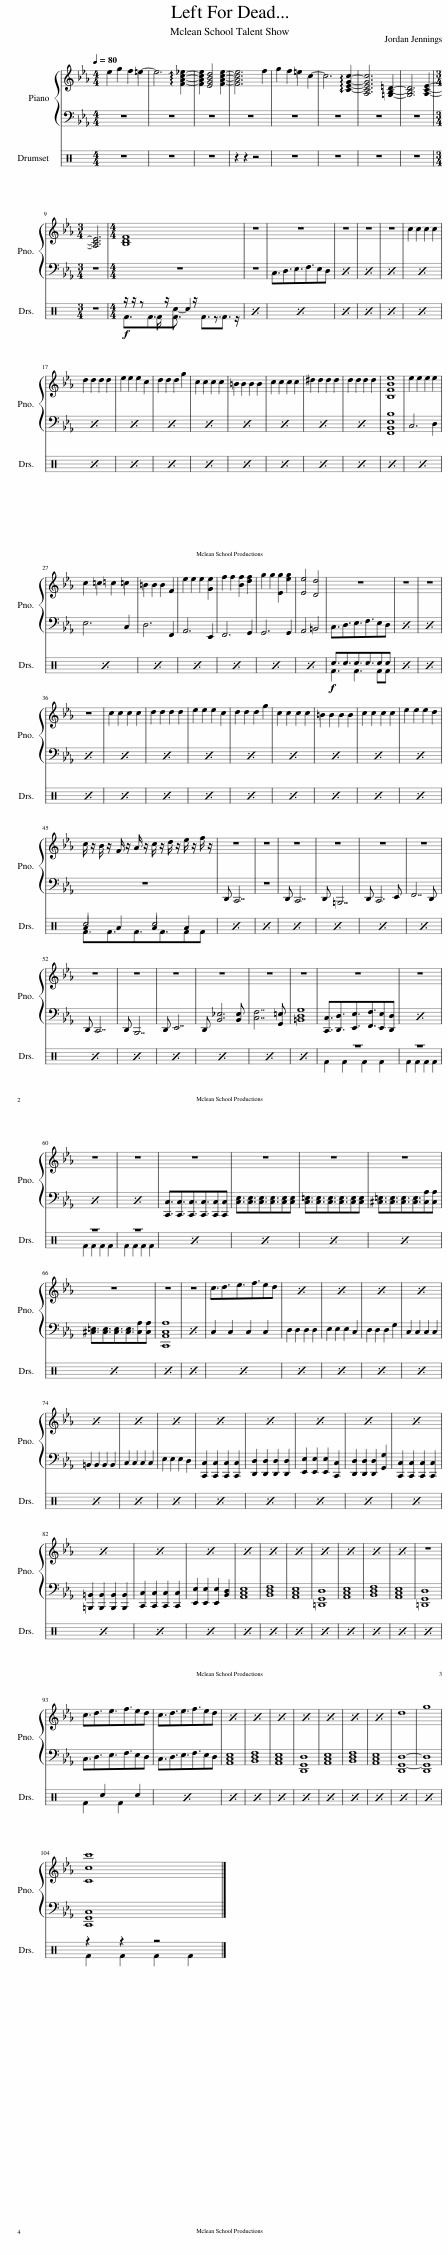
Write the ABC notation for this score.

X:1
%%score { 1 | 2 } ( 3 4 5 )
L:1/8
Q:1/4=80
M:4/4
I:linebreak $
K:Eb
V:1 treble
V:2 bass
V:3 perc
K:none
V:4 perc
K:none
V:5 perc
K:none
V:1
 e2 g2 f2 =e2- | e6 !arpeggio![FAc_e]2- | [FAce]2 [EGBd]4 [FAce]2- | [FAce]6 f2 | g2 f2 =e2 c2- | %5
 c6 !arpeggio![CEGc]2- | [A,CEGc]6 [=G,B,=D]2- | [G,B,D]6 [A,CE]2- |$[M:3/4] [A,CE]6 |[M:4/4] [B,DF]8 | %10
 z8 | z8 | z8 | z8 | z8 | %15
 c2 c2 c2 c2 |$ d2 d2 d2 d2 | e2 e2 e2 c2 | d2 d2 d2 g2 | c2 c2 c2 c2 | %20
 =B2 B2 B2 B2 | c2 c2 c2 c2 | ^d2 d2 d2 d2 | d2 d2 d2 d2 | [B,FBe]8 | %25
 e2 e2 e2 e2 |$ c2 =c2 =c2 =c2 | =B2 B2 B2 F2 | e2 e2 e2 [Ge]2 | f2 f2 [Bf]2 [df]2 | %30
 g2 g2 [Eg]2 [eg]2 | [Ee]4 [Dd]4 | z8 | z8 | z8 |$ %35
 z8 | c2 c2 c2 c2 | d2 d2 d2 d2 | e2 e2 e2 c2 | d2 d2 d2 g2 | %40
 c2 c2 c2 c2 | =B2 B2 B2 B2 | c2 c2 c2 c2 | e2 e2 e2 d2 |$ c/ z/ B/ z/ F/ z/ A/ z/ c/ z/ d/ z/ e/ z/ f/ z/ | %45
 z8 | z8 | z8 | z8 | z8 | %50
 z8 |$ z8 | z8 | z8 | z8 | %55
 z8 | z8 | z8 | z8 |$ z8 | %60
 z8 | z8 | z8 | z8 | z8 |$ %65
 z8 | z8 | z8 | c3/2d3/2e3/2f3/2ed | x8 | %70
 x8 | x8 | x8 |$ x8 | x8 | %75
 x8 | x8 | x8 | x8 | x8 | %80
 x8 |$ x8 | x8 | x8 | x8 | %85
 x8 | x8 | x8 | x8 | x8 | %90
 x8 | z8 |$ c3/2d3/2e3/2f3/2ed | c3/2d3/2e3/2f3/2ed | x8 | %95
 x8 | x8 | x8 | x8 | x8 | %100
 x8 | d8 | g8 |$ [Ccc']8 |] %104
V:2
 z8 | z8 | z8 | z8 | z8 | %5
 z8 | z8 | z8 |$[M:3/4] z6 |[M:4/4] z8 | %10
 z8 | C,3/2D,3/2E,3/2F,3/2E,D, | x8 | x8 | x8 | %15
 x8 |$ x8 | x8 | x8 | x8 | %20
 x8 | x8 | x8 | x8 | [F,,B,,E,B,]8 | %25
 C,6 D,2 |$ E,6 C,2 | D,6 F,,2 | A,,6 E,,2 | F,,6 G,,2 | %30
 G,,6 G,,2 | A,,4 =B,,4 | C,3/2D,3/2E,3/2F,3/2E,D, | x8 | x8 |$ %35
 x8 | x8 | x8 | x8 | x8 | %40
 x8 | x8 | x8 | x8 |$ z8 | %45
 D,, C,,7 | z8 | D,, C,,7 | D,, =B,,,7 | D,, C,,6 E,, | %50
 F,,7 D,, |$ D,, C,,7 | D,, B,,,7 | D,, E,,7 | D,, [B,,_E,]6 [B,,E,] | %55
 [C,F,]7 [G,,=E,] | [=B,,D,G,]8 | [C,,C,]3/2[D,,D,]3/2[E,,E,]3/2[F,,F,]3/2[E,,E,][D,,D,] | x8 |$ x8 | %60
 x8 | [C,,C,]3/2[C,,C,]3/2[C,,C,]3/2[C,,C,]3/2[C,,C,][C,,C,] | [C,E,]3/2[C,E,]3/2[C,E,]3/2[C,E,]3/2[C,E,][C,E,] | [C,=E,]3/2[C,E,]3/2[C,E,]3/2[C,E,]3/2[C,E,][C,E,] | [^C,=E,]3/2[C,E,]3/2[C,E,]3/2[C,E,]3/2[C,A,][C,A,] |$ %65
 [^C,=E,]3/2[C,E,]3/2[C,E,]3/2[C,E,]3/2[C,A,][C,A,] | [C,,A,,C,A,]8 | x8 | C,2 C,2 C,2 C,2 | D,2 D,2 D,2 D,2 | %70
 E,2 E,2 E,2 C,2 | D,2 D,2 D,2 G,2 | C,2 C,2 C,2 C,2 |$ =B,,2 B,,2 B,,2 B,,2 | C,2 C,2 C,2 C,2 | %75
 E,2 E,2 E,2 D,2 | [C,,C,]2 [C,,C,]2 [C,,C,]2 [C,,C,]2 | [D,,D,]2 [D,,D,]2 [D,,D,]2 [D,,D,]2 | [E,,E,]2 [E,,E,]2 [E,,E,]2 [C,,C,]2 | [D,,D,]2 [D,,D,]2 [D,,D,]2 [G,,G,]2 | %80
 [C,,C,]2 [C,,C,]2 [C,,C,]2 [C,,C,]2 |$ [=B,,,=B,,]2 [B,,,B,,]2 [B,,,B,,]2 [B,,,B,,]2 | [C,,C,]2 [C,,C,]2 [C,,C,]2 [C,,C,]2 | [E,,E,]2 [E,,E,]2 [E,,E,]2 [B,,D,]2 | [A,,C,E,]8 | %85
 [B,,D,F,]8 | [A,,C,E,]8 | [=D,,G,,D,]8 | [A,,C,E,]8 | [B,,D,F,]8 | %90
 [A,,C,E,]8 | [=D,,G,,D,]8 |$ C,3/2D,3/2E,3/2F,3/2E,D, | C,3/2D,3/2E,3/2F,3/2E,D, | [A,,C,E,]8 | %95
 [B,,D,F,]8 | [A,,C,E,]8 | [D,,G,,D,]8 | [A,,C,E,]8 | [B,,D,F,]8 | %100
 [A,,C,E,]8 | [D,,G,,-D,-]8 | [D,,G,,D,]8 |$ [C,,G,,C,]8 |] %104
V:3
[K:C] z8 | z8 | z8 | z2 z2 z4 | z8 | %5
 z8 | z8 | z8 |$[M:3/4] z6 |[M:4/4]!f! z/ z/ z F/ z/ F3/2 z/ F3/2F3/2 | %10
 x8 | x8 | x8 | x8 | x8 | %15
 x8 |$ x8 | x8 | x8 | x8 | %20
 x8 | x8 | x8 | x8 | x8 | %25
 x8 |$ x8 | x8 | x8 | x8 | %30
 x8 | x8 |!f! F3 F3 FF | x8 | x8 |$ %35
 x8 | x8 | x8 | x8 | x8 | %40
 x8 | x8 | x8 | x8 |$ F3/2F3/2F3/2F3/2FF | %45
 x8 | x8 | x8 | x8 | x8 | %50
 x8 |$ x8 | x8 | x8 | x8 | %55
 x8 | x8 | z8 | z8 |$ z8 | %60
 z8 | x8 | x8 | x8 | x8 |$ %65
 x8 | x8 | x8 | x8 | x8 | %70
 x8 | x8 | x8 |$ x8 | x8 | %75
 x8 | x8 | x8 | x8 | x8 | %80
 x8 |$ x8 | x8 | x8 | x8 | %85
 x8 | x8 | x8 | x8 | x8 | %90
 x8 | x8 |$ F2 c2 F2 c2 | x8 | x8 | %95
 x8 | x8 | x8 | x8 | x8 | %100
 x8 | x8 | x8 |$ z2 z2 z4 |] %104
V:4
[K:C] x8 | x8 | x8 | x8 | x8 | %5
 x8 | x8 | x8 |$[M:3/4] x6 |[M:4/4] F3/2F3/2c- c2 z3/2 z/ | %10
 x8 | x8 | x8 | x8 | x8 | %15
 x8 |$ x8 | x8 | x8 | x8 | %20
 x8 | x8 | x8 | x8 | x8 | %25
 x8 |$ x8 | x8 | x8 | x8 | %30
 x8 | x8 | c3/2c3/2c3/2c3/2cc | x8 | x8 |$ %35
 x8 | x8 | x8 | x8 | x8 | %40
 x8 | x8 | x8 | x8 |$ c4 c4 | %45
 x8 | x8 | x8 | x8 | x8 | %50
 x8 |$ x8 | x8 | x8 | x8 | %55
 x8 | x8 | F2 F2 F2 F2 | F2 F2 F2 F2 |$ F2 F2 F2 F2 | %60
 F2 F2 F2 F2 | x8 | x8 | x8 | x8 |$ %65
 x8 | x8 | x8 | x8 | x8 | %70
 x8 | x8 | x8 |$ x8 | x8 | %75
 x8 | x8 | x8 | x8 | x8 | %80
 x8 |$ x8 | x8 | x8 | x8 | %85
 x8 | x8 | x8 | x8 | x8 | %90
 x8 | x8 |$ x8 | x8 | x8 | %95
 x8 | x8 | x8 | x8 | x8 | %100
 x8 | x8 | x8 |$ F2 F2 F2 F2 |] %104
V:5
[K:C] x8 | x8 | x8 | x8 | x8 | %5
 x8 | x8 | x8 |$[M:3/4] x6 |[M:4/4] x8 | %10
 x8 | x8 | x8 | x8 | x8 | %15
 x8 |$ x8 | x8 | x8 | x8 | %20
 x8 | x8 | x8 | x8 | x8 | %25
 x8 |$ x8 | x8 | x8 | x8 | %30
 x8 | x8 | x8 | x8 | x8 |$ %35
 x8 | x8 | x8 | x8 | x8 | %40
 x8 | x8 | x8 | x8 |$ A2 A2 A2 A2 | %45
 x8 | x8 | x8 | x8 | x8 | %50
 x8 |$ x8 | x8 | x8 | x8 | %55
 x8 | x8 | x8 | x8 |$ x8 | %60
 x8 | x8 | x8 | x8 | x8 |$ %65
 x8 | x8 | x8 | x8 | x8 | %70
 x8 | x8 | x8 |$ x8 | x8 | %75
 x8 | x8 | x8 | x8 | x8 | %80
 x8 |$ x8 | x8 | x8 | x8 | %85
 x8 | x8 | x8 | x8 | x8 | %90
 x8 | x8 |$ x8 | x8 | x8 | %95
 x8 | x8 | x8 | x8 | x8 | %100
 x8 | x8 | x8 |$ x8 |] %104
